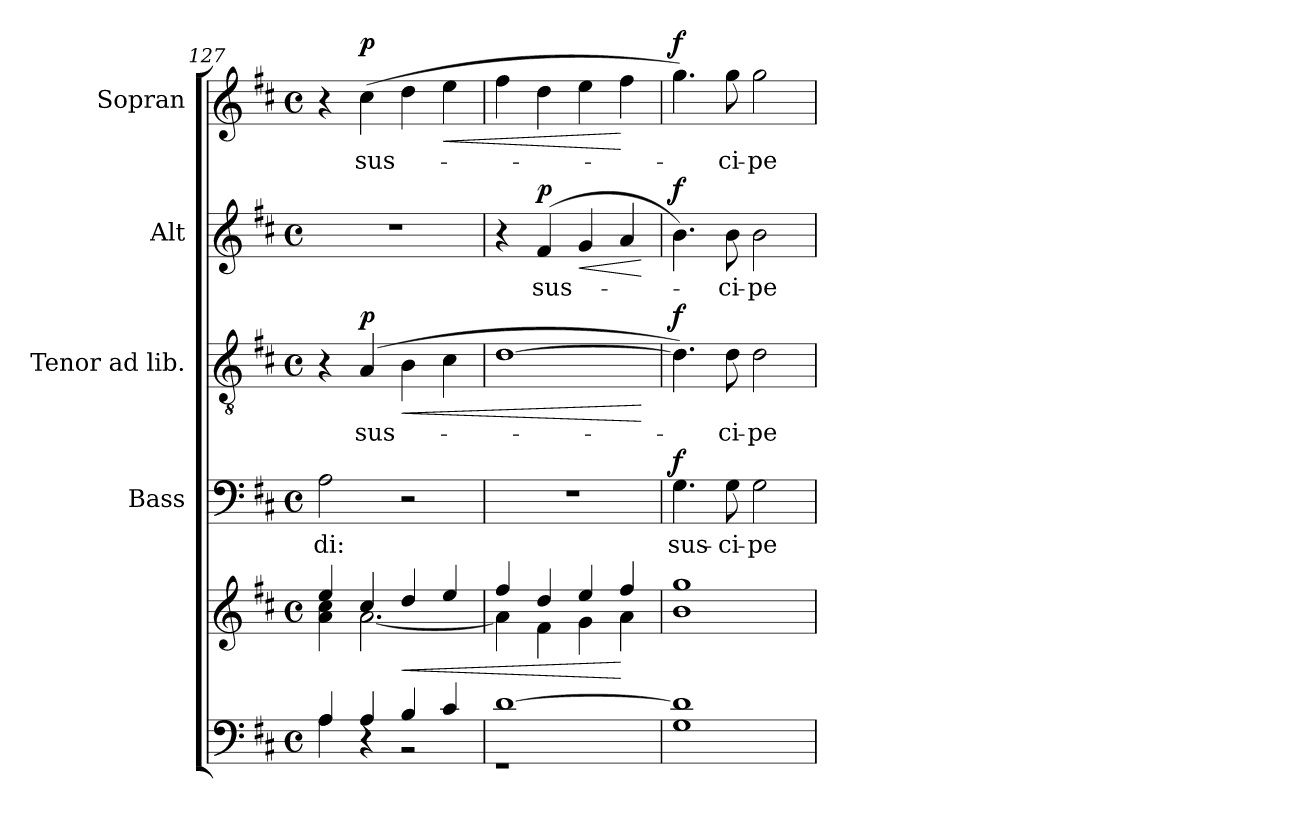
**kern	**kern	**dynam	**kern	**text	**dynam	**kern	**text	**dynam	**kern	**text	**dynam	**kern	**text	**dynam
*part5	*part5	*part5	*part4	*part4	*part4	*part3	*part3	*part3	*part2	*part2	*part2	*part1	*part1	*part1
*staff6	*staff5	*staff5/6	*staff4	*staff4	*staff4	*staff3	*staff3	*staff3	*staff2	*staff2	*staff2	*staff1	*staff1	*staff1
*	*	*	*I"Bass	*	*	*I"Tenor ad lib.	*	*	*I"Alt	*	*	*I"Sopran	*	*
*	*	*	*I'B.	*	*	*I'T.	*	*	*I'A.	*	*	*I'S.	*	*
*clefF4	*clefG2	*	*clefF4	*	*	*clefGv2	*	*	*clefG2	*	*	*clefG2	*	*
*k[f#c#]	*k[f#c#]	*	*k[f#c#]	*	*	*k[f#c#]	*	*	*k[f#c#]	*	*	*k[f#c#]	*	*
*D:	*D:	*	*D:	*	*	*D:	*	*	*D:	*	*	*D:	*	*
*M4/4	*M4/4	*	*M4/4	*	*	*M4/4	*	*	*M4/4	*	*	*M4/4	*	*
*met(c)	*met(c)	*	*met(c)	*	*	*met(c)	*	*	*met(c)	*	*	*met(c)	*	*
=127	=127	=127	=127	=127	=127	=127	=127	=127	=127	=127	=127	=127	=127	=127
*^	*^	*	*	*	*	*	*	*	*	*	*	*	*	*
!	!	!	!	!	!	!LO:LY:b	!	!	!	!	!	!	!	!	!	!
4A/	4A\	4ee/	4a\ 4cc#\	.	2A\	-di:	.	4r	.	.	1r	.	.	4r	.	.
!	!	!	!	!	!	!	!	!	!LO:LY:b	!LO:DY:a	!	!	!	!	!LO:LY:b	!LO:DY:a
4A/	4rC	4cc#/	[<2.a\	.	.	.	.	(4A/	sus-	p	.	.	.	(>4cc#\	sus-	p
!	!	!	!	!LO:HP:b	!	!	!	!	!	!LO:HP:b	!	!	!	!	!	!
4B/	2rC	4dd/	.	<	2r	.	.	4B\	.	<	.	.	.	4dd\	.	.
!	!	!	!	!	!	!	!	!	!	!	!	!	!	!	!	!LO:HP:b
4c#/	.	4ee/	.	.	.	.	.	4c#\	.	.	.	.	.	4ee\	.	<
=128	=128	=128	=128	=128	=128	=128	=128	=128	=128	=128	=128	=128	=128	=128	=128	=128
[>1d	1rAA	4ff#/	4a\]	.	1r	.	.	[1d	.	.	4r	.	.	4ff#\	.	.
!	!	!	!	!	!	!	!	!	!	!	!	!LO:LY:b	!LO:DY:a	!	!	!
.	.	4dd/	4f#\	.	.	.	.	.	.	.	(4f#/	sus-	p	4dd\	.	.
!	!	!	!	!	!	!	!	!	!	!	!	!	!LO:HP:b	!	!	!
.	.	4ee/	4g\	.	.	.	.	.	.	.	4g/	.	<	4ee\	.	.
.	.	4ff#/	4a\	[	.	.	.	.	.	.	4a/	.	.	4ff#\	.	[
*v	*v	*	*	*	*	*	*	*	*	*	*	*	*	*	*	*
*	*v	*v	*	*	*	*	*	*	*	*	*	*	*	*	*
.	.	.	.	.	.	.	.	[	.	.	[	.	.	.
!!LO:PB:g=z
=129	=129	=129	=129	=129	=129	=129	=129	=129	=129	=129	=129	=129	=129	=129
*^	*^	*	*	*	*	*	*	*	*	*	*	*	*	*
!	!	!	!	!	!	!LO:LY:b	!LO:DY:a	!	!	!LO:DY:a	!	!	!LO:DY:a	!	!	!LO:DY:a
1d]	1G	1gg	1b	.	4.G\	sus-	f	4.d\])	.	f	4.b\)	.	f	4.gg\)	.	f
!	!	!	!	!	!	!LO:LY:b	!	!	!LO:LY:b	!	!	!LO:LY:b	!	!	!LO:LY:b	!
.	.	.	.	.	8G\	-ci-	.	8d\	-ci-	.	8b\	-ci-	.	8gg\	-ci-	.
!	!	!	!	!	!	!LO:LY:b	!	!	!LO:LY:b	!	!	!LO:LY:b	!	!	!LO:LY:b	!
.	.	.	.	.	2G\	-pe	.	2d\	-pe	.	2b\	-pe	.	2gg\	-pe	.
*v	*v	*	*	*	*	*	*	*	*	*	*	*	*	*	*	*
*	*v	*v	*	*	*	*	*	*	*	*	*	*	*	*	*
=	=	=	=	=	=	=	=	=	=	=	=	=	=	=
*-	*-	*-	*-	*-	*-	*-	*-	*-	*-	*-	*-	*-	*-	*-
